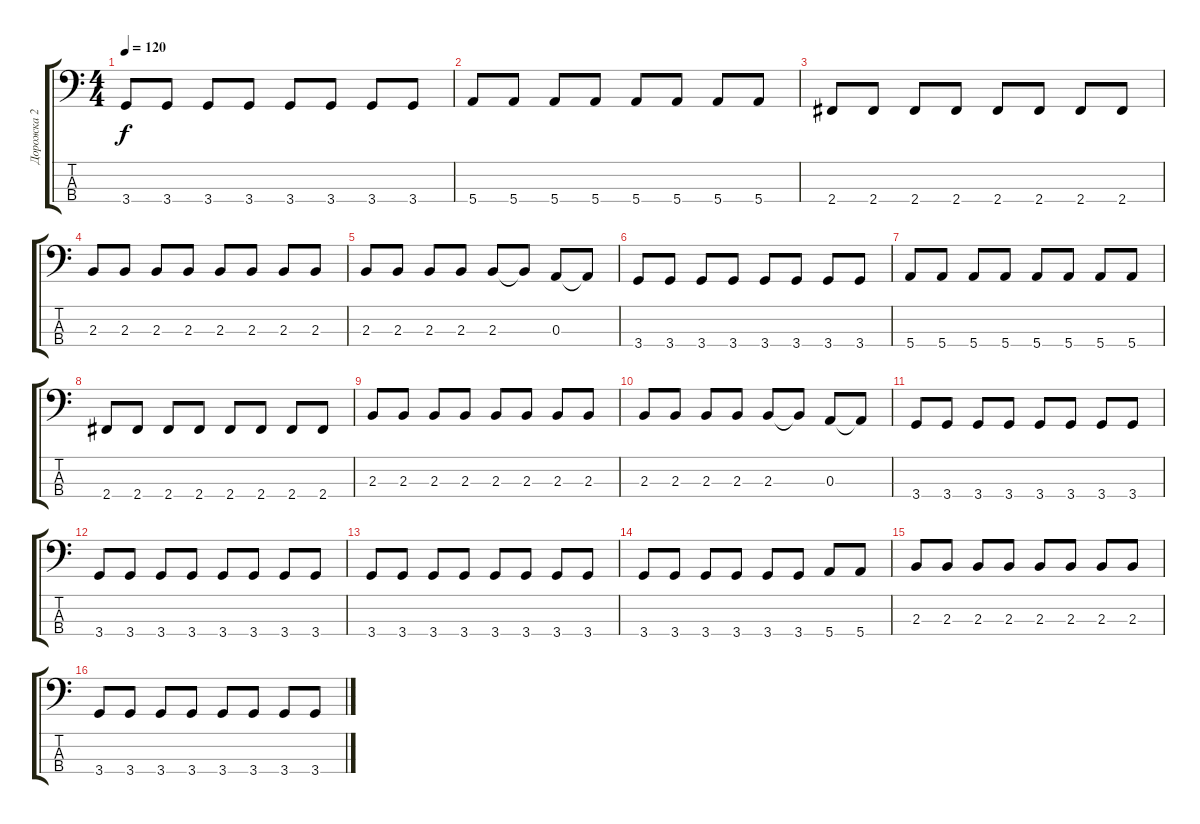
\track ("Дорожка 2" "Дорожка 2") {instrument electricbassfinger}
\staff {score tabs}
\tuning (G2 D2 A1 E1) {hide}
\ts (4 4)
\tempo 120
\clef f4
\ks c
3.4.8{dy f} 3.4.8 3.4.8 3.4.8 3.4.8 3.4.8 3.4.8 3.4.8 |
5.4.8 5.4.8 5.4.8 5.4.8 5.4.8 5.4.8 5.4.8 5.4.8 |
2.4.8 2.4.8 2.4.8 2.4.8 2.4.8 2.4.8 2.4.8 2.4.8 |
2.3.8 2.3.8 2.3.8 2.3.8 2.3.8 2.3.8 2.3.8 2.3.8 |
2.3.8 2.3.8 2.3.8 2.3.8 2.3.8 2.3{t}.8 0.3.8 0.3{t}.8 |
3.4.8 3.4.8 3.4.8 3.4.8 3.4.8 3.4.8 3.4.8 3.4.8 |
5.4.8 5.4.8 5.4.8 5.4.8 5.4.8 5.4.8 5.4.8 5.4.8 |
2.4.8 2.4.8 2.4.8 2.4.8 2.4.8 2.4.8 2.4.8 2.4.8 |
2.3.8 2.3.8 2.3.8 2.3.8 2.3.8 2.3.8 2.3.8 2.3.8 |
2.3.8 2.3.8 2.3.8 2.3.8 2.3.8 2.3{t}.8 0.3.8 0.3{t}.8 |
3.4.8 3.4.8 3.4.8 3.4.8 3.4.8 3.4.8 3.4.8 3.4.8 |
3.4.8 3.4.8 3.4.8 3.4.8 3.4.8 3.4.8 3.4.8 3.4.8 |
3.4.8 3.4.8 3.4.8 3.4.8 3.4.8 3.4.8 3.4.8 3.4.8 |
3.4.8 3.4.8 3.4.8 3.4.8 3.4.8 3.4.8 5.4.8 5.4.8 |
2.3.8 2.3.8 2.3.8 2.3.8 2.3.8 2.3.8 2.3.8 2.3.8 |
3.4.8 3.4.8 3.4.8 3.4.8 3.4.8 3.4.8 3.4.8 3.4.8
